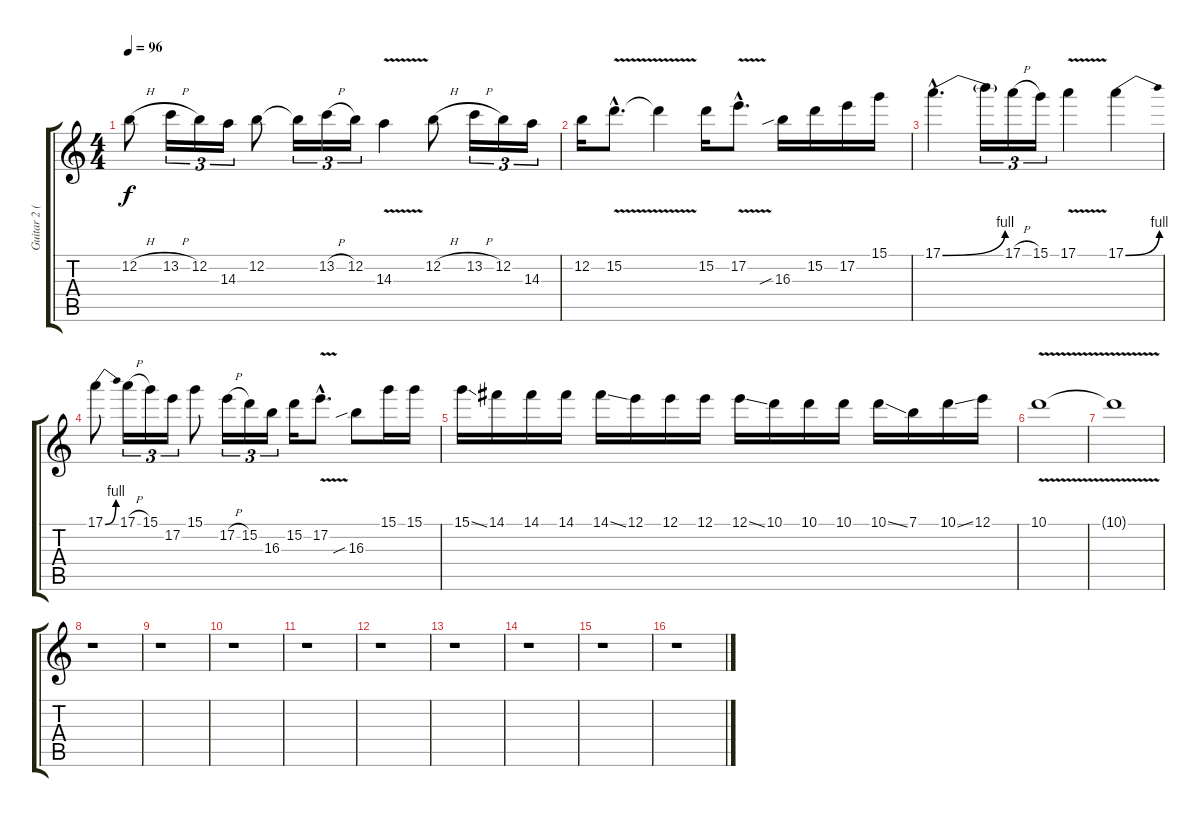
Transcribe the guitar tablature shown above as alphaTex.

\track ("Guitar 2 (Solo)" "Guitar 2 (") {instrument acousticguitarsteel}
\staff {score tabs}
\tuning (E4 B3 G3 D3 A2 E2) {hide}
\ts (4 4)
\tempo 96
\clef g2
\ks c
12.2{h}.8{dy f} 13.2{h}.16{tu (3 2)} 12.2.16{tu (3 2)} 14.3.16{tu (3 2)} 12.2.8 12.2{t}.16{tu (3 2)} 13.2{h}.16{tu (3 2)} 12.2.16{tu (3 2)} 14.3{v}.4 12.2{h}.8 13.2{h}.16{tu (3 2)} 12.2.16{tu (3 2)} 14.3.16{tu (3 2)} |
12.2.16 15.2{v hac}.8{d} 15.2{t}.4 15.2.16 17.2{v hac}.8{d} 16.3{sib}.16 15.2.16 17.2.16 15.1.16 |
17.1{be (bend 0 0 60 4) hac}.4{d} 17.1{t}.16{tu (3 2)} 17.1{h}.16{tu (3 2)} 15.1.16{tu (3 2)} 17.1{v}.4 17.1{be (bend 0 0 60 4)}.4 |
17.1{be (bend 0 0 60 4)}.8 17.1{h}.16{tu (3 2)} 15.1.16{tu (3 2)} 17.2.16{tu (3 2)} 15.1.8 17.2{h}.16{tu (3 2)} 15.2.16{tu (3 2)} 16.3.16{tu (3 2)} 15.2.16 17.2{v hac}.8{d} 16.3{sib}.8 15.1.16 15.1.16 |
15.1{ss}.16 14.1.16 14.1.16 14.1.16 14.1{ss}.16 12.1.16 12.1.16 12.1.16 12.1{ss}.16 10.1.16 10.1.16 10.1.16 10.1{ss}.16 7.1.16 10.1{ss}.16 12.1.16 |
10.1{v}.1 |
10.1{t}.1 |
r.1 |
r.1 |
r.1 |
r.1 |
r.1 |
r.1 |
r.1 |
r.1 |
r.1
